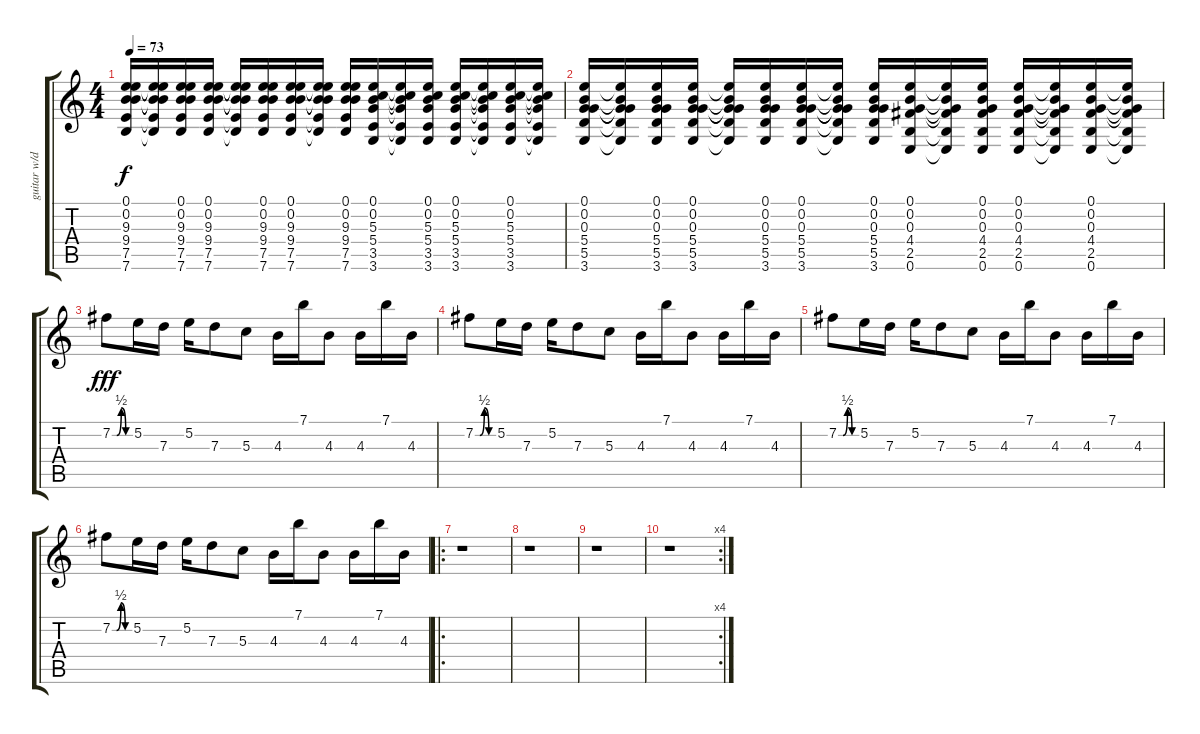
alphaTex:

\track ("guitar w/dist" "guitar w/d") {instrument distortionguitar}
\staff {score tabs}
\tuning (E4 B3 G3 D3 A2 E2) {hide}
\ts (4 4)
\tempo 73
\clef g2
\ks c
(0.1 0.2 9.3 9.4 7.5 7.6).16{dy f volume 9 instrument distortionguitar} (0.1{t} 0.2{t} 9.3{t} 9.4{t} 7.5{t} 7.6{t}).16 (0.1 0.2 9.3 9.4 7.5 7.6).16 (0.1 0.2 9.3 9.4 7.5 7.6).16 (0.1{t} 0.2{t} 9.3{t} 9.4{t} 7.5{t} 7.6{t}).16 (0.1 0.2 9.3 9.4 7.5 7.6).16 (0.1 0.2 9.3 9.4 7.5 7.6).16 (0.1{t} 0.2{t} 9.3{t} 9.4{t} 7.5{t} 7.6{t}).16 (0.1 0.2 9.3 9.4 7.5 7.6).16 (0.1 0.2 5.3 5.4 3.5 3.6).16 (0.1{t} 0.2{t} 5.3{t} 5.4{t} 3.5{t} 3.6{t}).16 (0.1 0.2 5.3 5.4 3.5 3.6).16 (0.1 0.2 5.3 5.4 3.5 3.6).16 (0.1{t} 0.2{t} 5.3{t} 5.4{t} 3.5{t} 3.6{t}).16 (0.1 0.2 5.3 5.4 3.5 3.6).16 (0.1{t} 0.2{t} 5.3{t} 5.4{t} 3.5{t} 3.6{t}).16 |
(0.1 0.2 0.3 5.4 5.5 3.6).16 (0.1{t} 0.2{t} 0.3{t} 5.4{t} 5.5{t} 3.6{t}).16 (0.1 0.2 0.3 5.4 5.5 3.6).16 (0.1 0.2 0.3 5.4 5.5 3.6).16 (0.1{t} 0.2{t} 0.3{t} 5.4{t} 5.5{t} 3.6{t}).16 (0.1 0.2 0.3 5.4 5.5 3.6).16 (0.1 0.2 0.3 5.4 5.5 3.6).16 (0.1{t} 0.2{t} 0.3{t} 5.4{t} 5.5{t} 3.6{t}).16 (0.1 0.2 0.3 5.4 5.5 3.6).16 (0.1 0.2 0.3 4.4 2.5 0.6).16 (0.1{t} 0.2{t} 0.3{t} 4.4{t} 2.5{t} 0.6{t}).16 (0.1 0.2 0.3 4.4 2.5 0.6).16 (0.1 0.2 0.3 4.4 2.5 0.6).16 (0.1{t} 0.2{t} 0.3{t} 4.4{t} 2.5{t} 0.6{t}).16 (0.1 0.2 0.3 4.4 2.5 0.6).16 (0.1{t} 0.2{t} 0.3{t} 4.4{t} 2.5{t} 0.6{t}).16 |
7.2{be (custom 0 0 15 0 30 2 45 0 60 0)}.8{dy fff volume 16} 5.2.16 7.3.16 5.2.16 7.3.8 5.3.8 4.3.16 7.1.16 4.3.8 4.3.16 7.1.16 4.3.16 |
7.2{be (custom 0 0 15 0 30 2 45 0 60 0)}.8 5.2.16 7.3.16 5.2.16 7.3.8 5.3.8 4.3.16 7.1.16 4.3.8 4.3.16 7.1.16 4.3.16 |
7.2{be (custom 0 0 15 0 30 2 45 0 60 0)}.8{volume 16} 5.2.16 7.3.16 5.2.16 7.3.8 5.3.8 4.3.16 7.1.16 4.3.8 4.3.16 7.1.16 4.3.16 |
7.2{be (custom 0 0 15 0 30 2 45 0 60 0)}.8 5.2.16 7.3.16 5.2.16 7.3.8 5.3.8 4.3.16 7.1.16 4.3.8 4.3.16 7.1.16 4.3.16 |
\ro
r.1 |
r.1 |
r.1 |
\rc 4
r.1
